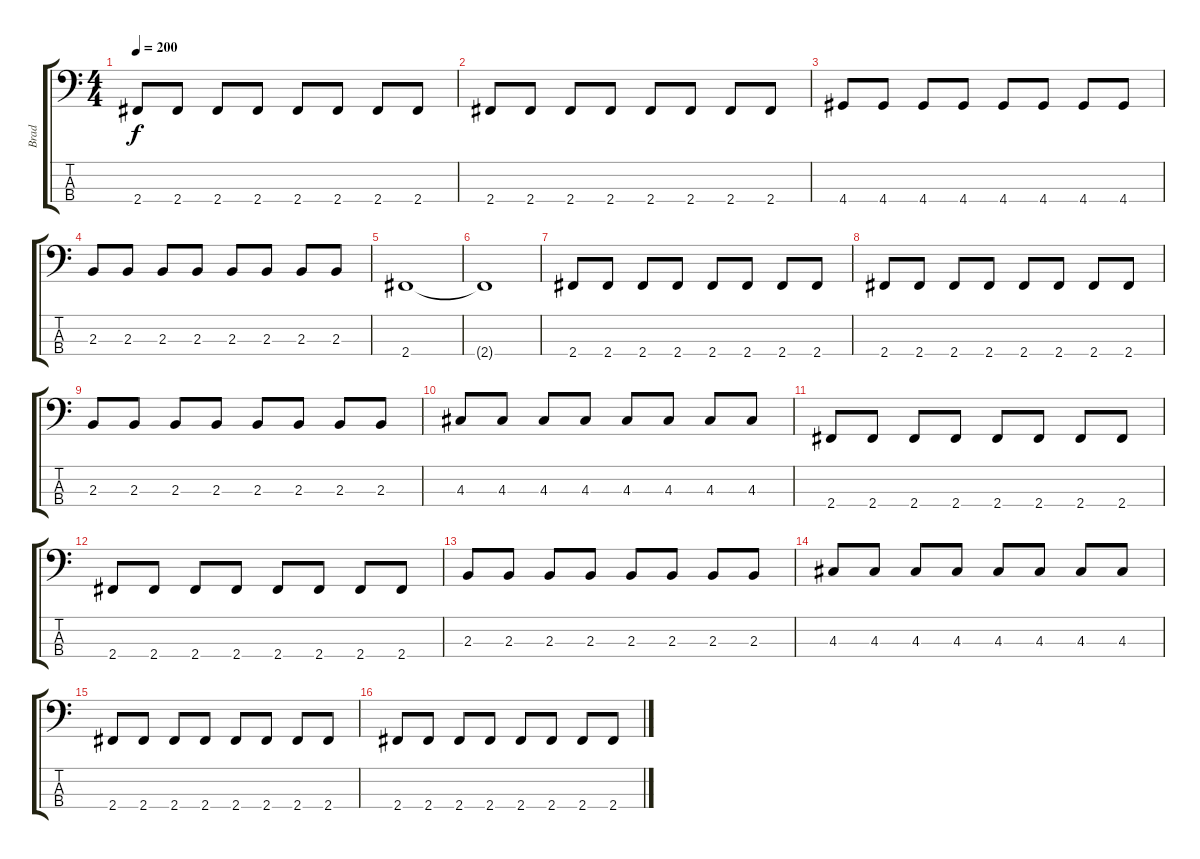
\track ("Brad" "Brad") {instrument electricbasspick}
\staff {score tabs}
\tuning (G2 D2 A1 E1) {hide}
\ts (4 4)
\tempo 200
\clef f4
\ks c
2.4.8{dy f} 2.4.8 2.4.8 2.4.8 2.4.8 2.4.8 2.4.8 2.4.8 |
2.4.8 2.4.8 2.4.8 2.4.8 2.4.8 2.4.8 2.4.8 2.4.8 |
4.4.8 4.4.8 4.4.8 4.4.8 4.4.8 4.4.8 4.4.8 4.4.8 |
2.3.8 2.3.8 2.3.8 2.3.8 2.3.8 2.3.8 2.3.8 2.3.8 |
2.4.1 |
2.4{t}.1 |
2.4.8 2.4.8 2.4.8 2.4.8 2.4.8 2.4.8 2.4.8 2.4.8 |
2.4.8 2.4.8 2.4.8 2.4.8 2.4.8 2.4.8 2.4.8 2.4.8 |
2.3.8 2.3.8 2.3.8 2.3.8 2.3.8 2.3.8 2.3.8 2.3.8 |
4.3.8 4.3.8 4.3.8 4.3.8 4.3.8 4.3.8 4.3.8 4.3.8 |
2.4.8 2.4.8 2.4.8 2.4.8 2.4.8 2.4.8 2.4.8 2.4.8 |
2.4.8 2.4.8 2.4.8 2.4.8 2.4.8 2.4.8 2.4.8 2.4.8 |
2.3.8 2.3.8 2.3.8 2.3.8 2.3.8 2.3.8 2.3.8 2.3.8 |
4.3.8 4.3.8 4.3.8 4.3.8 4.3.8 4.3.8 4.3.8 4.3.8 |
2.4.8 2.4.8 2.4.8 2.4.8 2.4.8 2.4.8 2.4.8 2.4.8 |
2.4.8 2.4.8 2.4.8 2.4.8 2.4.8 2.4.8 2.4.8 2.4.8
